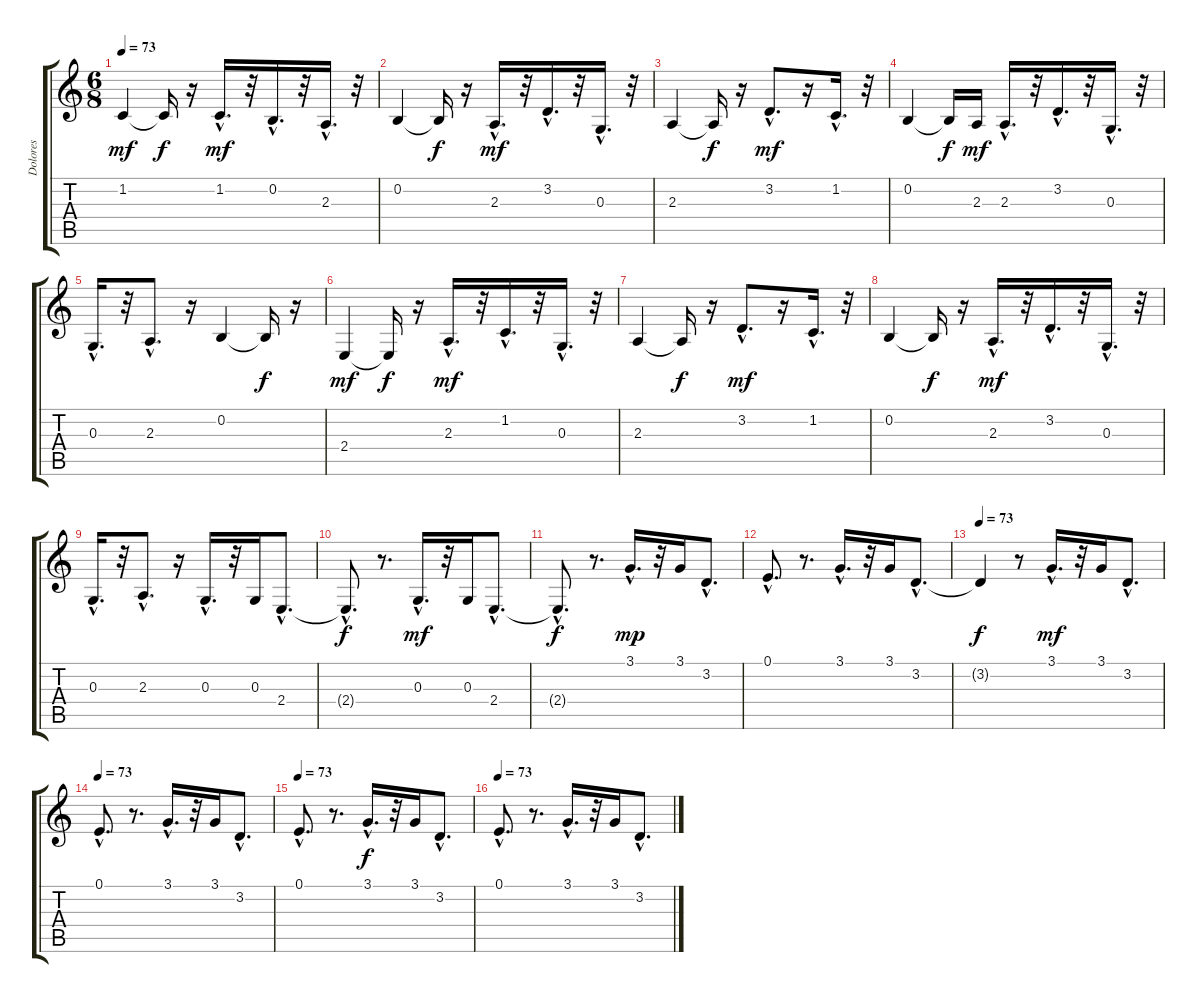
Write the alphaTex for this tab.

\track ("Dolores" "Dolores") {instrument panflute}
\staff {score tabs}
\tuning (E4 B3 G3 D3 A2 E2) {hide}
\ts (6 8)
\tempo 73
\clef g2
\ks c
1.2.4{dy mf} 1.2{t}.16{dy f} r.16 1.2{hac}.16{d dy mf} r.32 0.2{hac}.16{d} r.32 2.3{hac}.16{d} r.32 |
0.2.4 0.2{t}.16{dy f} r.16 2.3{hac}.16{d dy mf} r.32 3.2{hac}.16{d} r.32 0.3{hac}.16{d} r.32 |
2.3.4 2.3{t}.16{dy f} r.16 3.2{hac}.8{d dy mf} r.16 1.2{hac}.16{d} r.32 |
0.2.4 0.2{t}.16{dy f} 2.3.16{dy mf} 2.3{hac}.16{d} r.32 3.2{hac}.16{d} r.32 0.3{hac}.16{d} r.32 |
0.3{hac}.16{d} r.32 2.3{hac}.8{d} r.16 0.2.4 0.2{t}.16{dy f} r.16 |
2.4.4{dy mf} 2.4{t}.16{dy f} r.16 2.3{hac}.16{d dy mf} r.32 1.2{hac}.16{d} r.32 0.3{hac}.16{d} r.32 |
2.3.4 2.3{t}.16{dy f} r.16 3.2{hac}.8{d dy mf} r.16 1.2{hac}.16{d} r.32 |
0.2.4 0.2{t}.16{dy f} r.16 2.3{hac}.16{d dy mf} r.32 3.2{hac}.16{d} r.32 0.3{hac}.16{d} r.32 |
0.3{hac}.16{d} r.32 2.3{hac}.8{d} r.16 0.3{hac}.16{d} r.32 0.3.16 2.4{hac}.8{d} |
2.4{hac t}.8{d dy f} r.8{d} 0.3{hac}.16{d dy mf} r.32 0.3.16 2.4{hac}.8{d} |
2.4{hac t}.8{d dy f} r.8{d} 3.1{hac}.16{d dy mp} r.32 3.1.16 3.2{hac}.8{d} |
0.1{hac}.8{d} r.8{d} 3.1{hac}.16{d} r.32 3.1.16 3.2{hac}.8{d} |
\tempo 73
3.2{t}.4{dy f} r.8 3.1{hac}.16{d dy mf} r.32 3.1.16 3.2{hac}.8{d} |
\tempo 73
0.1{hac}.8{d} r.8{d} 3.1{hac}.16{d} r.32 3.1.16 3.2{hac}.8{d} |
\tempo 73
0.1{hac}.8{d} r.8{d} 3.1{hac}.16{d dy f} r.32 3.1.16 3.2{hac}.8{d} |
\tempo 73
0.1{hac}.8{d} r.8{d} 3.1{hac}.16{d} r.32 3.1.16 3.2{hac}.8{d}
